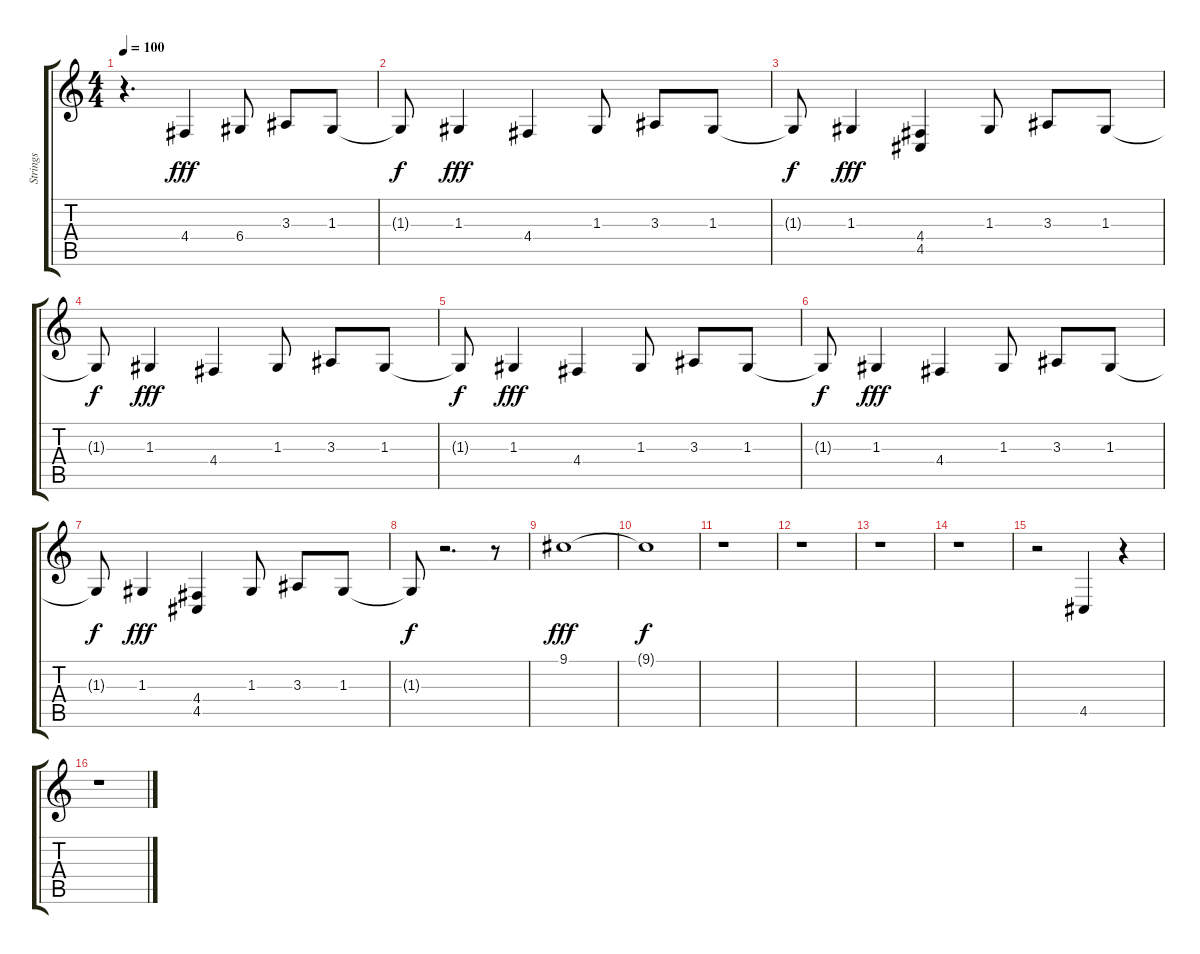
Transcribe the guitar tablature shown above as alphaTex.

\track ("Strings" "Strings") {instrument stringensemble1}
\staff {score tabs}
\tuning (E4 B3 G3 D3 A2 E2) {hide}
\ts (4 4)
\tempo 100
\clef g2
\ks c
r.4{d dy fff} 4.4.4{volume 12} 6.4.8 3.3.8 1.3.8 |
1.3{t}.8{dy f} 1.3.4{dy fff} 4.4.4 1.3.8 3.3.8 1.3.8 |
1.3{t}.8{dy f} 1.3.4{dy fff} (4.4 4.5).4 1.3.8 3.3.8 1.3.8 |
1.3{t}.8{dy f} 1.3.4{dy fff} 4.4.4 1.3.8 3.3.8 1.3.8 |
1.3{t}.8{dy f} 1.3.4{dy fff} 4.4.4 1.3.8 3.3.8 1.3.8 |
1.3{t}.8{dy f} 1.3.4{dy fff} 4.4.4 1.3.8 3.3.8 1.3.8 |
1.3{t}.8{dy f} 1.3.4{dy fff} (4.4 4.5).4 1.3.8 3.3.8 1.3.8 |
1.3{t}.8{dy f} r.2{d} r.8 |
9.1.1{dy fff} |
9.1{t}.1{dy f} |
r.1 |
r.1 |
r.1 |
r.1 |
r.2 4.5.4 r.4 |
r.1
